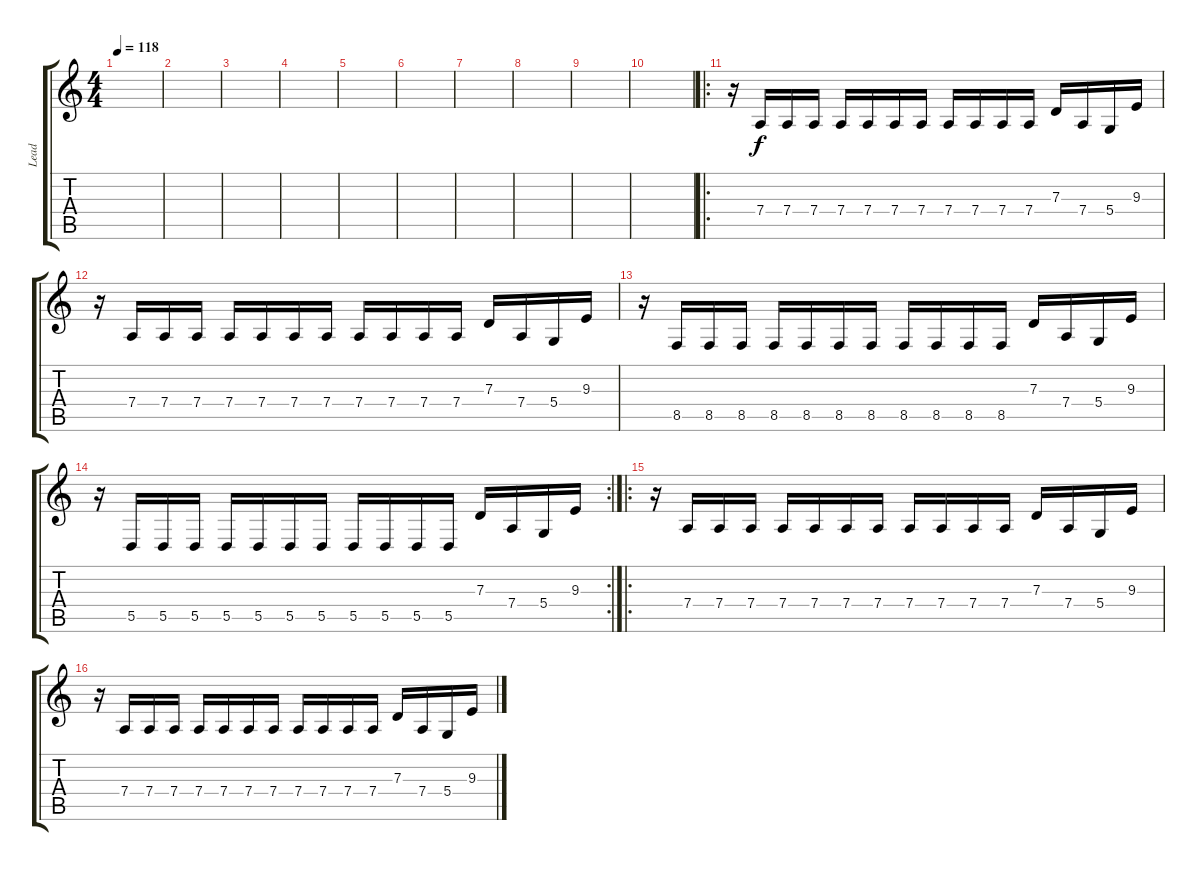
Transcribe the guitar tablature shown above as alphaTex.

\track ("Lead" "Lead") {instrument lead1square}
\staff {score tabs}
\tuning (E4 B3 G3 D3 A2 E2) {hide}
\ts (4 4)
\tempo 118
\clef g2
\ks c
|
|
|
|
|
|
|
|
|
|
\ro
r.16 7.4.16 7.4.16 7.4.16 7.4.16 7.4.16 7.4.16 7.4.16 7.4.16 7.4.16 7.4.16 7.4.16 7.3.16 7.4.16 5.4.16 9.3.16 |
r.16 7.4.16 7.4.16 7.4.16 7.4.16 7.4.16 7.4.16 7.4.16 7.4.16 7.4.16 7.4.16 7.4.16 7.3.16 7.4.16 5.4.16 9.3.16 |
r.16 8.5.16 8.5.16 8.5.16 8.5.16 8.5.16 8.5.16 8.5.16 8.5.16 8.5.16 8.5.16 8.5.16 7.3.16 7.4.16 5.4.16 9.3.16 |
\rc 2
r.16 5.5.16 5.5.16 5.5.16 5.5.16 5.5.16 5.5.16 5.5.16 5.5.16 5.5.16 5.5.16 5.5.16 7.3.16 7.4.16 5.4.16 9.3.16 |
\ro
r.16 7.4.16 7.4.16 7.4.16 7.4.16 7.4.16 7.4.16 7.4.16 7.4.16 7.4.16 7.4.16 7.4.16 7.3.16 7.4.16 5.4.16 9.3.16 |
r.16 7.4.16 7.4.16 7.4.16 7.4.16 7.4.16 7.4.16 7.4.16 7.4.16 7.4.16 7.4.16 7.4.16 7.3.16 7.4.16 5.4.16 9.3.16
